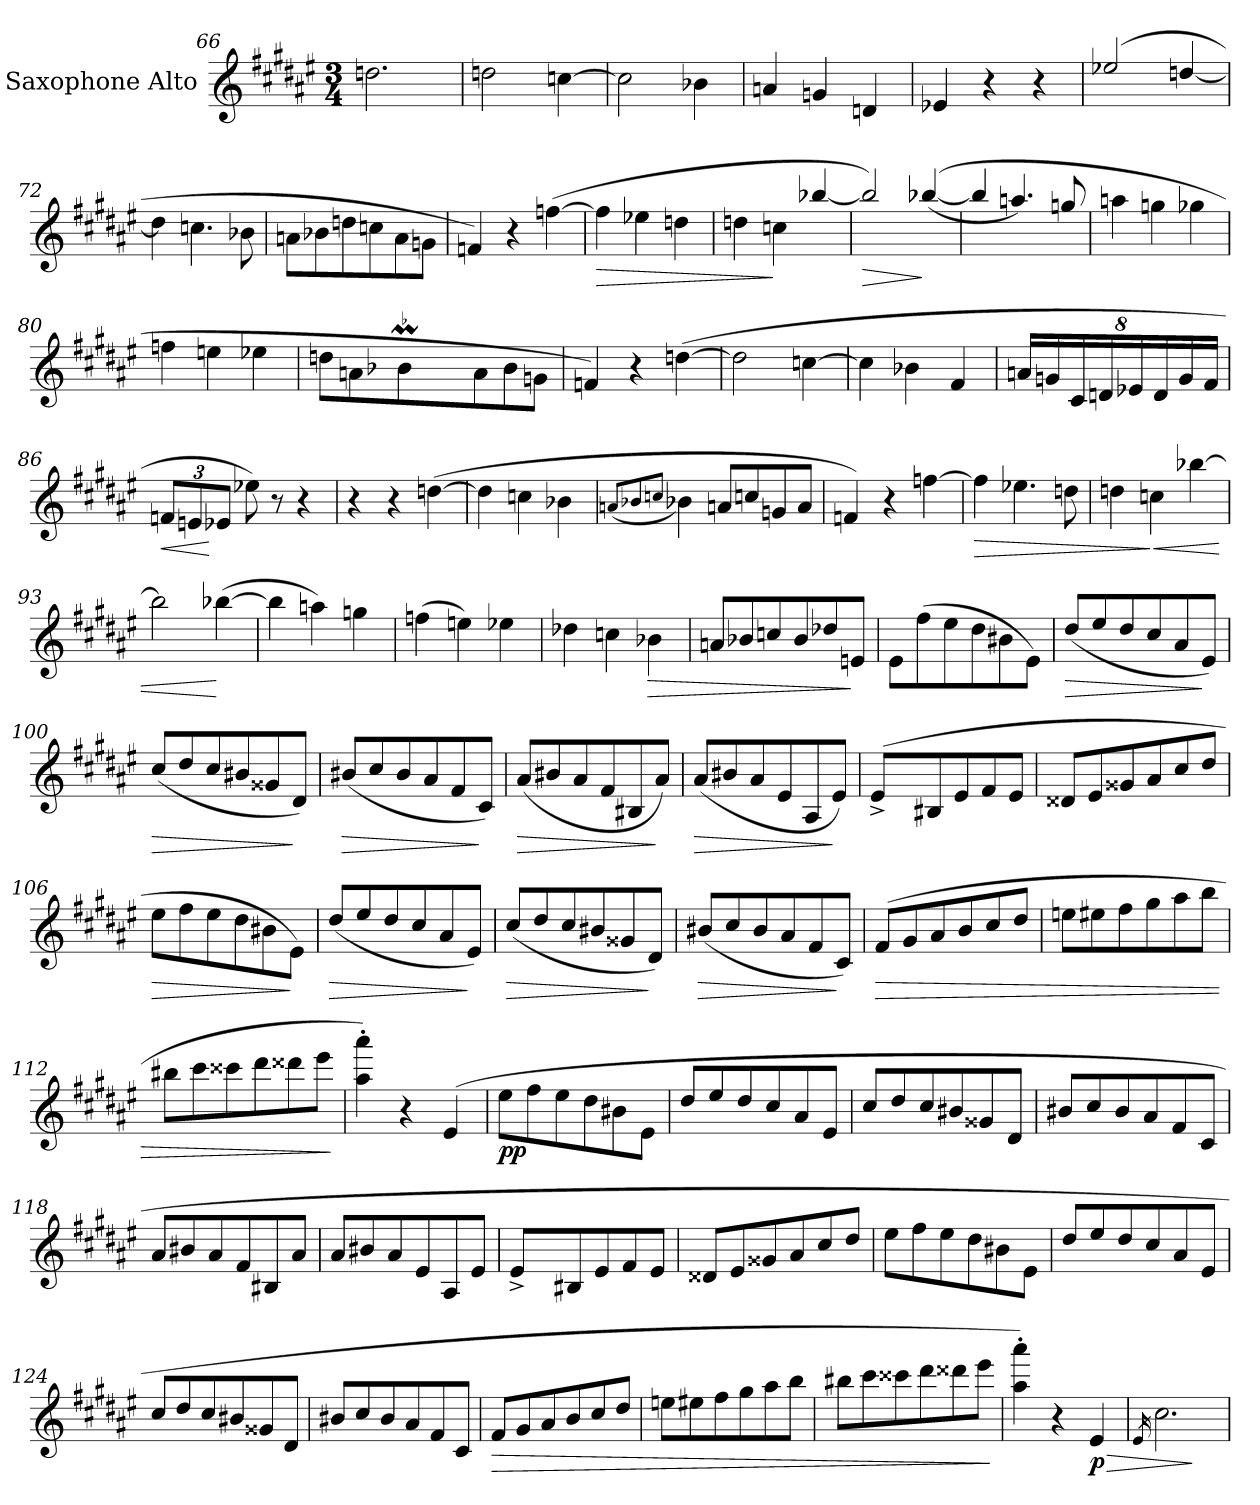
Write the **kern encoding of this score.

**kern	**dynam
*part1	*part1
*staff1	*staff1
*I"Saxophone Alto	*
*I'Sax. A.	*
*clefG2	*
*ITrd5c9	*
*k[f#c#g#]	*
*M3/4	*
=66	=66
2.fn\	.
!!LO:LB:g=z
=67	=67
2fn\	.
[4e-X\	.
=68	=68
2e-\]	.
4d-X\	.
=69	=69
4cn/	.
4B-X/	.
4Fn/	.
=70	=70
4G-X/	.
4r	.
4r	.
=71	=71
(>2g-X/	.
[4fn/	.
=72	=72
4f\]	.
4.e-X\	.
8d-X\	.
=73	=73
8cn\L	.
8d-X\	.
8fn\	.
8e-X\	.
8c\	.
8B-X\J	.
=74	=74
4A-X/)	.
4r	.
(>[4a-X\	.
=75	=75
!	!LO:HP:b
4a-\]	>
4g-X\	.
4fn\	.
!!LO:LB:g=z
=76	=76
4fn\	.
4e-X\	]
[4dd-X/	.
=77	=77
!	!LO:HP:b
2dd-/])	>
(>(>[4dd-X/	]
=78	=78
4dd-/]	.
4.ccn/)	.
8b-X/	.
=79	=79
4ccn\	.
4b-X\	.
4b--X\	.
=80	=80
4a-X\	.
4gn\	.
4g-X\	.
=81	=81
*^	*
8fn\L	4ryy	.
8cn\	.	.
8d-XM\	32e-Xyy	.
.	32d-yy	.
.	32e-yy	.
.	32d-yy	.
8c\	4.ryy	.
8d-\	.	.
8B-X\J	.	.
*v	*v	*
=82	=82
4A-X/)	.
4r	.
(>[4fn\	.
=83	=83
2f\]	.
[4e-X\	.
!!LO:LB:g=z
=84	=84
4e-\]	.
4d-X\	.
4A/	.
=85	=85
*Xbrackettup	*
32%3cn/L	.
32%3B-X/	.
32%3E/	.
32%3Fn/	.
32%3G-X/	.
32%3F/	.
32%3B-/	.
32%3A/J	.
=86	=86
!	!LO:HP:b
12A-X/L	<
12Gn/	.
12G-X/J	[
8g-X\)	.
8r	.
4r	.
=87	=87
4r	.
4r	.
(>[4fn\	.
=88	=88
4f\]	.
4e-X\	.
4d-X\	.
=89	=89
(<8qcn/L	.
8qd-X/	.
8qe-X/J	.
4d-\)	.
8c/L	.
8e-/	.
8B-X/	.
8c/J	.
=90	=90
4A-X/)	.
4r	.
[4a-X\	.
!!LO:LB:g=z
=91	=91
!	!LO:HP:b
4a-\]	>
4.g-X\	.
8fn\	.
=92	=92
4fn\	.
!	!LO:HP:n=1:b
4e-X\	] <
[4dd-X\	.
=93	=93
2dd-\]	.
(>[4dd-X\	[
=94	=94
4dd-\]	.
4ccn\)	.
4b-X\	.
=95	=95
(>4a-X\	.
4gn\)	.
4g-X\	.
=96	=96
4f-X\	.
4e-X\	.
!	!LO:HP:b
4d-X\	>
=97	=97
8cn/L	.
8d-X/	.
8e-X/	.
8d-/	.
8f-X/	.
8Gn/J	]
!!LO:LB:g=z
=98	=98
8G#\L	.
(>8a\	.
8g#\	.
8f#\	.
8d#X\	.
8G#\J)	.
=99	=99
!	!LO:HP:b
(<8f#/L	>
8g#/	.
8f#/	.
8e/	.
8c#/	.
8G#/J)	]
=100	=100
!	!LO:HP:b
(<8e/L	>
8f#/	.
8e/	.
8d#X/	.
8B#X/	.
8F#/J)	]
=101	=101
!	!LO:HP:b
(<8d#X/L	>
8e/	.
8d#/	.
8c#/	.
8A/	.
8E/J)	]
=102	=102
!	!LO:HP:b
(<8c#/L	>
8d#X/	.
8c#/	.
8A/	.
8D#X/	.
8c#/J)	]
=103	=103
!	!LO:HP:b
(<8c#/L	>
8d#X/	.
8c#/	.
8G#/	.
8C#/	.
8G#/J)	]
!!LO:LB:g=z
=104	=104
(>8G#^/L	.
8G#/yy	.
8D#X/	.
8G#/	.
8A/	.
8G#/J	.
=105	=105
8F##X/L	.
8G#/	.
8B#X/	.
8c#/	.
8e/	.
8f#/J	.
=106	=106
!	!LO:HP:b
8g#\L	>
8a\	.
8g#\	.
8f#\	.
8d#X\	.
8G#\J)	]
=107	=107
!	!LO:HP:b
(<8f#/L	>
8g#/	.
8f#/	.
8e/	.
8c#/	.
8G#/J)	]
=108	=108
!	!LO:HP:b
(<8e/L	>
8f#/	.
8e/	.
8d#X/	.
8B#X/	.
8F#/J)	]
=109	=109
!	!LO:HP:b
(<8d#X/L	>
8e/	.
8d#/	.
8c#/	.
8A/	.
8E/J)	]
!!LO:LB:g=z
=110	=110
!	!LO:HP:b
(>8A/L	>
8B/	.
8c#/	.
8d/	.
8e/	.
8f#/J	.
=111	=111
8gn\L	.
8g#X\	.
8a\	.
8b\	.
8cc#\	.
8dd\J	.
=112	=112
8dd#X\L	.
8ee\	.
8ee#X\	.
8ff#\	.
8ff##X\	.
8gg#\J	.
.	]
=113	=113
4cc#\' 4ccc#\')	.
4r	.
(>4G#/	.
=114	=114
!	!LO:DY:b
8g#\L	pp
8a\	.
8g#\	.
8f#\	.
8d#X\	.
8G#\J	.
=115	=115
8f#/L	.
8g#/	.
8f#/	.
8e/	.
8c#/	.
8G#/J	.
!!LO:LB:g=z
=116	=116
8e/L	.
8f#/	.
8e/	.
8d#X/	.
8B#X/	.
8F#/J	.
=117	=117
8d#X/L	.
8e/	.
8d#/	.
8c#/	.
8A/	.
8E/J	.
=118	=118
8c#/L	.
8d#X/	.
8c#/	.
8A/	.
8D#X/	.
8c#/J	.
=119	=119
8c#/L	.
8d#X/	.
8c#/	.
8G#/	.
8C#/	.
8G#/J	.
=120	=120
8G#^/L	.
8G#/yy	.
8D#X/	.
8G#/	.
8A/	.
8G#/J	.
=121	=121
8F##X/L	.
8G#/	.
8B#X/	.
8c#/	.
8e/	.
8f#/J	.
!!LO:LB:g=z
=122	=122
8g#\L	.
8a\	.
8g#\	.
8f#\	.
8d#X\	.
8G#\J	.
=123	=123
8f#/L	.
8g#/	.
8f#/	.
8e/	.
8c#/	.
8G#/J	.
=124	=124
8e/L	.
8f#/	.
8e/	.
8d#X/	.
8B#X/	.
8F#/J	.
=125	=125
8d#X/L	.
8e/	.
8d#/	.
8c#/	.
8A/	.
8E/J	.
=126	=126
!	!LO:HP:b
8A/L	>
8B/	.
8c#/	.
8d/	.
8e/	.
8f#/J	.
=127	=127
8gn\L	.
8g#X\	.
8a\	.
8b\	.
8cc#\	.
8dd\J	.
!!LO:PB:g=z
=128	=128
8dd#X\L	.
8ee\	.
8ee#X\	.
8ff#\	.
8ff##X\	.
8gg#\J	.
.	]
=129	=129
4cc#\' 4ccc#\')	.
4r	.
!	!LO:HP:b
!	!LO:DY:n=1:b
4G#/	> p
=130	=130
16qG#/	.
2.e\	.
.	]
=	=
*-	*-
